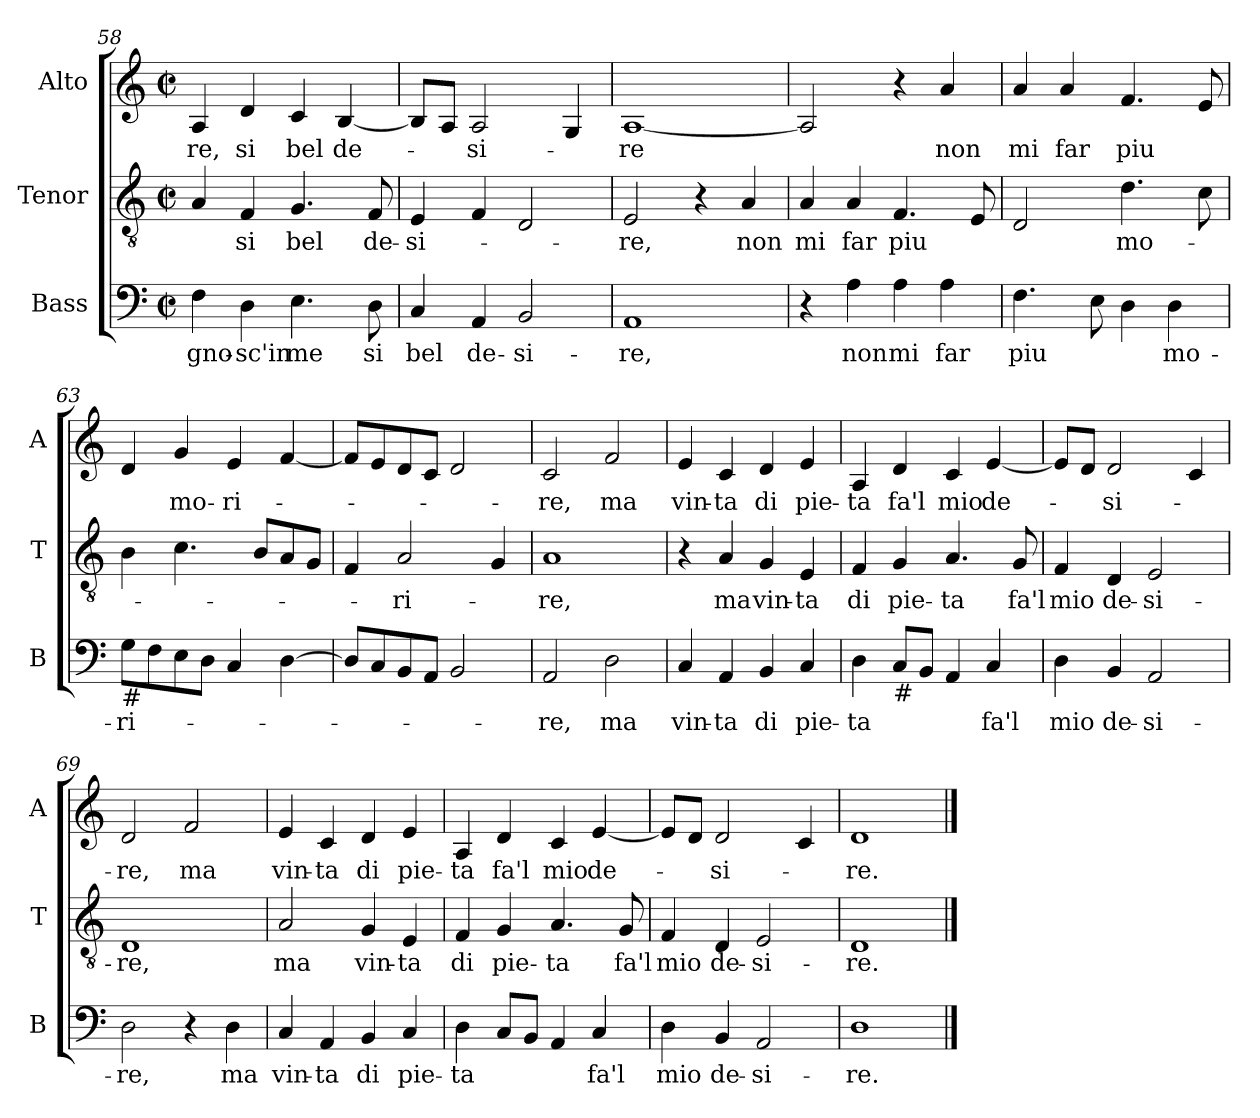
**kern	**text	**kern	**text	**kern	**text
*part3	*part3	*part2	*part2	*part1	*part1
*staff3	*staff3	*staff2	*staff2	*staff1	*staff1
*I"Bass	*	*I"Tenor	*	*I"Alto	*
*I'B	*	*I'T	*	*I'A	*
*clefF4	*	*clefGv2	*	*clefG2	*
*k[]	*	*k[]	*	*k[]	*
*C:	*	*C:	*	*C:	*
*M2/2	*	*M2/2	*	*M2/2	*
*met(c|)	*	*met(c|)	*	*met(c|)	*
=58	=58	=58	=58	=58	=58
!	!LO:LY:b	!	!	!	!LO:LY:b
4F\	-gno-	4A/	.	4A/	-re,
!	!LO:LY:b	!	!LO:LY:b	!	!LO:LY:b
4D\	-sc'in	4F/	si	4d/	si
!	!LO:LY:b	!	!LO:LY:b	!	!LO:LY:b
4.E\	me	4.G/	bel	4c/	bel
!	!	!	!	!	!LO:LY:b
.	.	.	.	[4B/	de-
!	!LO:LY:b	!	!LO:LY:b	!	!
8D\	si	8F/	de-	.	.
=59	=59	=59	=59	=59	=59
!	!LO:LY:b	!	!LO:LY:b	!	!
4C/	bel	4E/	-si-	8B/L]	.
.	.	.	.	8A/J	.
!	!LO:LY:b	!	!	!	!LO:LY:b
4AA/	de-	4F/	.	2A/	-si-
!	!LO:LY:b	!	!	!	!
2BB/	-si-	2D/	.	.	.
.	.	.	.	4G/	.
=60	=60	=60	=60	=60	=60
!	!LO:LY:b	!	!LO:LY:b	!	!LO:LY:b
1AA	-re,	2E/	-re,	[1A	-re
.	.	4r	.	.	.
!	!	!	!LO:LY:b	!	!
.	.	4A/	non	.	.
=61	=61	=61	=61	=61	=61
!	!	!	!LO:LY:b	!	!
4r	.	4A/	mi	2A/]	.
!	!LO:LY:b	!	!LO:LY:b	!	!
4A\	non	4A/	far	.	.
!	!LO:LY:b	!	!LO:LY:b	!	!
4A\	mi	4.F/	piu	4r	.
!	!LO:LY:b	!	!	!	!LO:LY:b
4A\	far	.	.	4a/	non
.	.	8E/	.	.	.
!!LO:PB:g=z
=62	=62	=62	=62	=62	=62
!	!LO:LY:b	!	!	!	!LO:LY:b
4.F\	piu	2D/	.	4a/	mi
!	!	!	!	!	!LO:LY:b
.	.	.	.	4a/	far
8E\	.	.	.	.	.
!	!	!	!LO:LY:b	!	!LO:LY:b
4D\	.	4.d\	mo-	4.f/	piu
!	!LO:LY:b	!	!	!	!
4D\	mo-	.	.	.	.
.	.	8c\	.	8e/	.
=63	=63	=63	=63	=63	=63
!LO:TX:b:t=#	!	!	!	!	!
!	!LO:LY:b	!	!	!	!
8G\L	-ri-	4B\	.	4d/	.
8F\	.	.	.	.	.
!	!	!	!	!	!LO:LY:b
8E\	.	4.c\	.	4g/	mo-
8D\J	.	.	.	.	.
!	!	!	!	!	!LO:LY:b
4C/	.	.	.	4e/	-ri-
.	.	8B/L	.	.	.
[4D\	.	8A/	.	[4f/	.
.	.	8G/J	.	.	.
=64	=64	=64	=64	=64	=64
8D/L]	.	4F/	.	8f/L]	.
8C/	.	.	.	8e/	.
!	!	!	!LO:LY:b	!	!
8BB/	.	2A/	-ri-	8d/	.
8AA/J	.	.	.	8c/J	.
2BB/	.	.	.	2d/	.
.	.	4G/	.	.	.
=65	=65	=65	=65	=65	=65
!	!LO:LY:b	!	!LO:LY:b	!	!LO:LY:b
2AA/	-re,	1A	-re,	2c/	-re,
!	!LO:LY:b	!	!	!	!LO:LY:b
2D\	ma	.	.	2f/	ma
=66	=66	=66	=66	=66	=66
!	!LO:LY:b	!	!	!	!LO:LY:b
4C/	vin-	4r	.	4e/	vin-
!	!LO:LY:b	!	!LO:LY:b	!	!LO:LY:b
4AA/	-ta	4A/	ma	4c/	-ta
!	!LO:LY:b	!	!LO:LY:b	!	!LO:LY:b
4BB/	di	4G/	vin-	4d/	di
!	!LO:LY:b	!	!LO:LY:b	!	!LO:LY:b
4C/	pie-	4E/	-ta	4e/	pie-
=67	=67	=67	=67	=67	=67
!	!LO:LY:b	!	!LO:LY:b	!	!LO:LY:b
4D\	-ta	4F/	di	4A/	-ta
!LO:TX:b:t=#	!	!	!	!	!
!	!	!	!LO:LY:b	!	!LO:LY:b
8C/L	.	4G/	pie-	4d/	fa'l
8BB/J	.	.	.	.	.
!	!	!	!LO:LY:b	!	!LO:LY:b
4AA/	.	4.A/	-ta	4c/	mio
!	!LO:LY:b	!	!	!	!LO:LY:b
4C/	fa'l	.	.	[4e/	de-
!	!	!	!LO:LY:b	!	!
.	.	8G/	fa'l	.	.
!!LO:LB:g=z
=68	=68	=68	=68	=68	=68
!	!LO:LY:b	!	!LO:LY:b	!	!
4D\	mio	4F/	mio	8e/L]	.
.	.	.	.	8d/J	.
!	!LO:LY:b	!	!LO:LY:b	!	!LO:LY:b
4BB/	de-	4D/	de-	2d/	-si-
!	!LO:LY:b	!	!LO:LY:b	!	!
2AA/	-si-	2E/	-si-	.	.
.	.	.	.	4c/	.
=69	=69	=69	=69	=69	=69
!	!LO:LY:b	!	!LO:LY:b	!	!LO:LY:b
2D\	-re,	1D	-re,	2d/	-re,
!	!	!	!	!	!LO:LY:b
4r	.	.	.	2f/	ma
!	!LO:LY:b	!	!	!	!
4D\	ma	.	.	.	.
=70	=70	=70	=70	=70	=70
!	!LO:LY:b	!	!LO:LY:b	!	!LO:LY:b
4C/	vin-	2A/	ma	4e/	vin-
!	!LO:LY:b	!	!	!	!LO:LY:b
4AA/	-ta	.	.	4c/	-ta
!	!LO:LY:b	!	!LO:LY:b	!	!LO:LY:b
4BB/	di	4G/	vin-	4d/	di
!	!LO:LY:b	!	!LO:LY:b	!	!LO:LY:b
4C/	pie-	4E/	-ta	4e/	pie-
=71	=71	=71	=71	=71	=71
!	!LO:LY:b	!	!LO:LY:b	!	!LO:LY:b
4D\	-ta	4F/	di	4A/	-ta
!	!	!	!LO:LY:b	!	!LO:LY:b
8C/L	.	4G/	pie-	4d/	fa'l
8BB/J	.	.	.	.	.
!	!	!	!LO:LY:b	!	!LO:LY:b
4AA/	.	4.A/	-ta	4c/	mio
!	!LO:LY:b	!	!	!	!LO:LY:b
4C/	fa'l	.	.	[4e/	de-
!	!	!	!LO:LY:b	!	!
.	.	8G/	fa'l	.	.
=72	=72	=72	=72	=72	=72
!	!LO:LY:b	!	!LO:LY:b	!	!
4D\	mio	4F/	mio	8e/L]	.
.	.	.	.	8d/J	.
!	!LO:LY:b	!	!LO:LY:b	!	!LO:LY:b
4BB/	de-	4D/	de-	2d/	-si-
!	!LO:LY:b	!	!LO:LY:b	!	!
2AA/	-si-	2E/	-si-	.	.
.	.	.	.	4c/	.
=73	=73	=73	=73	=73	=73
!	!LO:LY:b	!	!LO:LY:b	!	!LO:LY:b
1D	-re.	1D	-re.	1d	-re.
==	==	==	==	==	==
*-	*-	*-	*-	*-	*-
